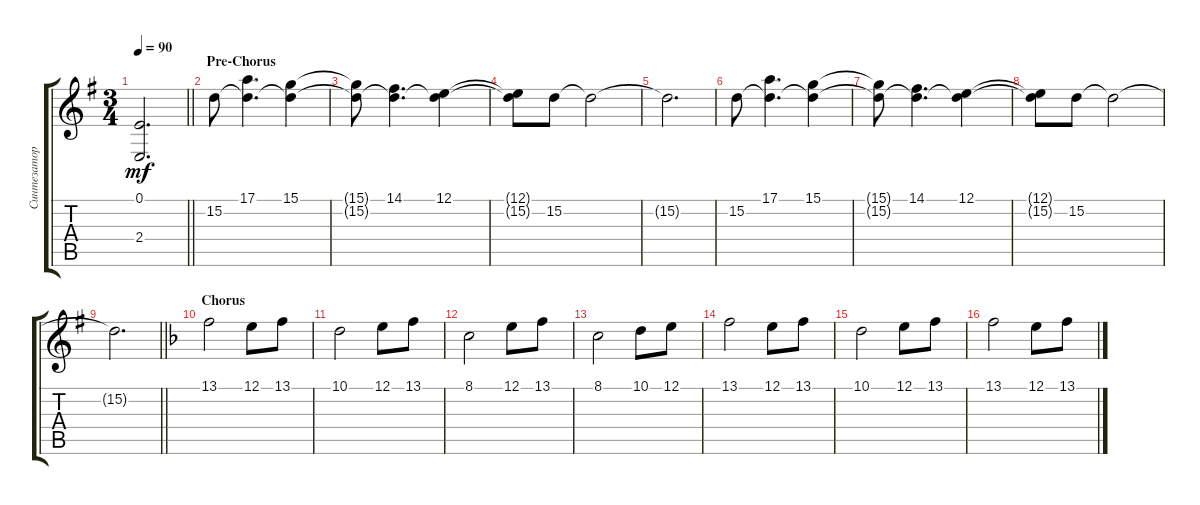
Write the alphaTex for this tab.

\track ("Синтезатор" "Синтезатор") {instrument stringensemble1}
\staff {score tabs}
\tuning (E4 B3 G3 D3 A2 E2) {hide}
\ts (3 4)
\tempo 90
\clef g2
\barLineRight lightlight
\ks eminor
(0.1{t} 2.4{t}).2{d dy mf} |
\section ("" "Pre-Chorus")
15.2.8 (17.1 15.2{t}).4{d} (15.1 15.2{t}).4 |
(15.1{t} 15.2{t}).8 (14.1 15.2{t}).4{d} (12.1 15.2{t}).4 |
(12.1{t} 15.2{t}).8 15.2.8 15.2{t}.2 |
15.2{t}.2{d} |
15.2.8 (17.1 15.2{t}).4{d} (15.1 15.2{t}).4 |
(15.1{t} 15.2{t}).8 (14.1 15.2{t}).4{d} (12.1 15.2{t}).4 |
(12.1{t} 15.2{t}).8 15.2.8 15.2{t}.2 |
\barLineRight lightlight
15.2{t}.2{d} |
\section ("" "Chorus")
\ks dminor
13.1.2 12.1.8 13.1.8 |
10.1.2 12.1.8 13.1.8 |
8.1.2 12.1.8 13.1.8 |
8.1.2 10.1.8 12.1.8 |
13.1.2 12.1.8 13.1.8 |
10.1.2 12.1.8 13.1.8 |
13.1.2 12.1.8 13.1.8
